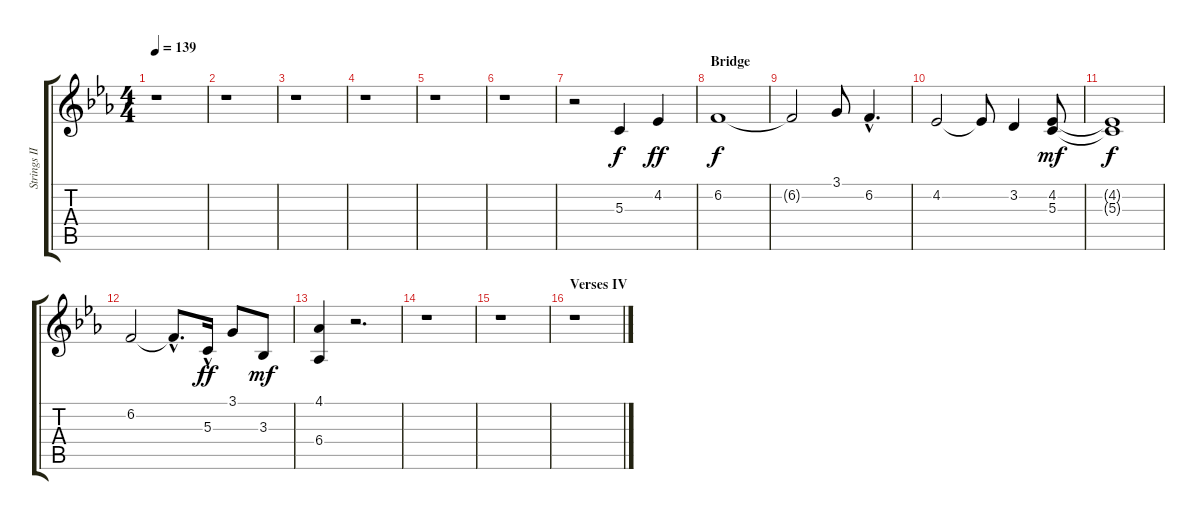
\track ("Strings III" "Strings II") {instrument stringensemble1}
\staff {score tabs}
\tuning (E4 B3 G3 D3 A2 E2) {hide}
\ts (4 4)
\tempo 139
\clef g2
\ks cminor
r.1{dy f} |
r.1 |
r.1 |
r.1 |
r.1 |
r.1 |
r.2 5.3.4 4.2.4{dy ff} |
\section ("" "Bridge")
6.2.1{dy f} |
6.2{t}.2 3.1.8 6.2{hac}.4{d} |
4.2.2 4.2{t}.8 3.2.4 (4.2 5.3).8{dy mf} |
(4.2{t} 5.3{t}).1{dy f} |
6.2.2 6.2{hac t}.8{d} 5.3{hac}.16{dy ff} 3.1.8 3.3.8{dy mf} |
(4.1 6.4).4 r.2{d} |
r.1 |
r.1 |
\section ("" "Verses IV")
r.1
